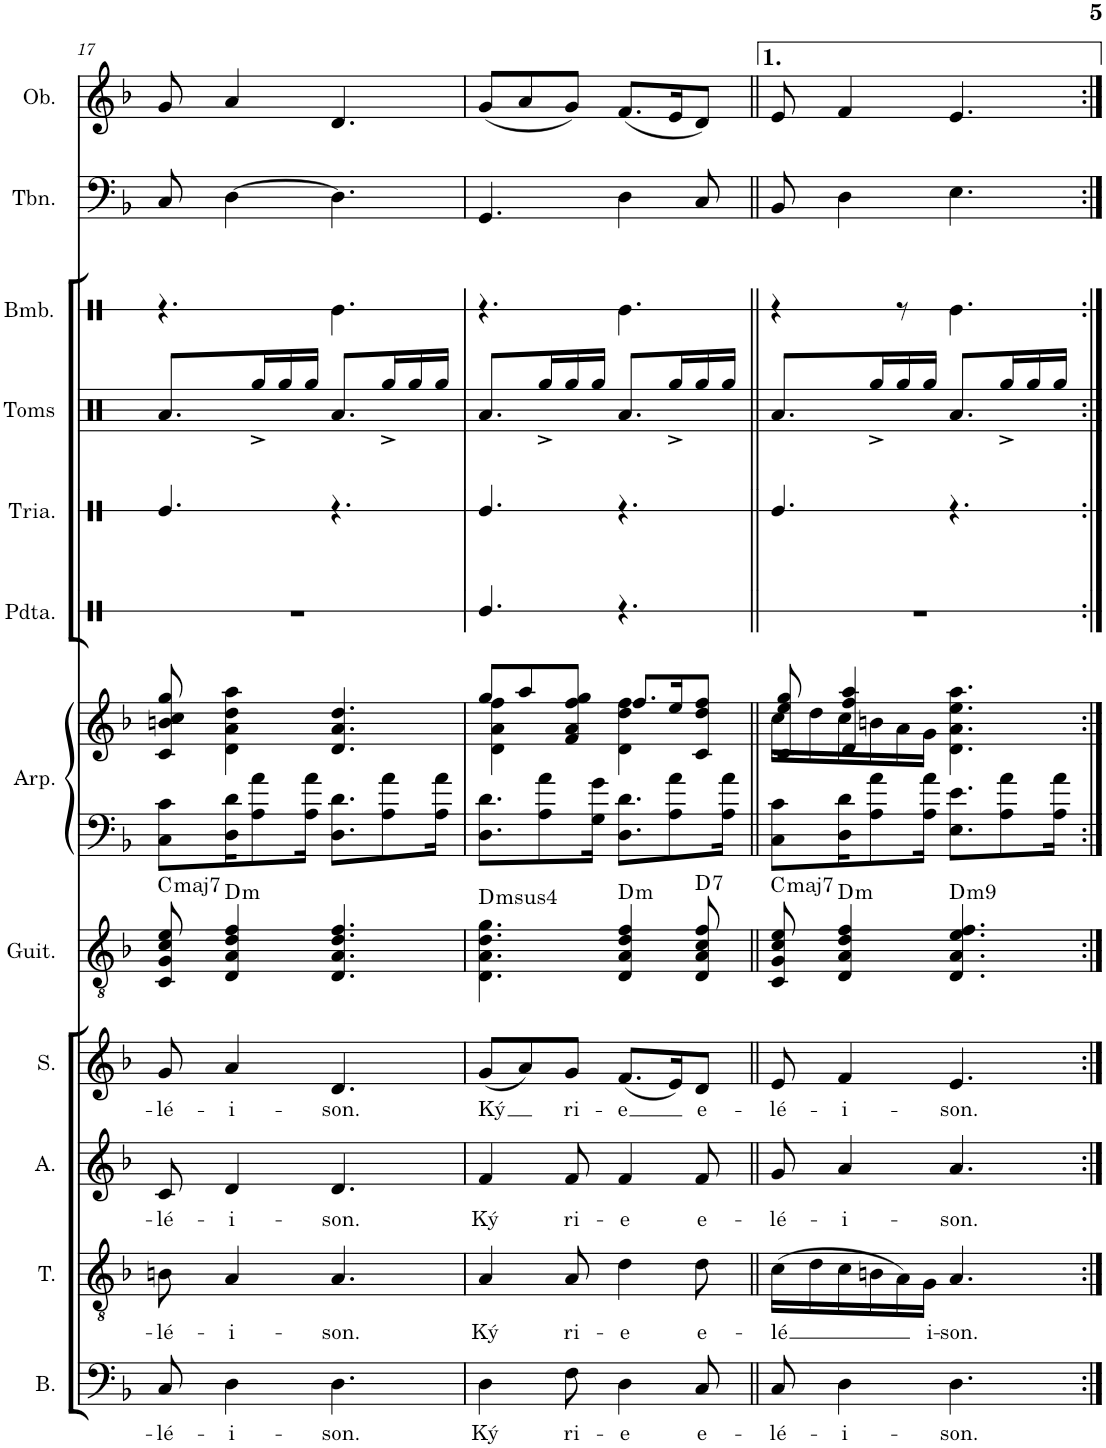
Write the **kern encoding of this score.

**kern	**text	**kern	**text	**kern	**text	**kern	**text	**kern	**harte	**kern	**kern	**kern	**kern	**kern	**kern	**kern	**kern
*part12	*part12	*part11	*part11	*part10	*part10	*part9	*part9	*part8	*part8	*part7	*part7	*part6	*part5	*part4	*part3	*part2	*part1
*staff13	*staff13	*staff12	*staff12	*staff11	*staff11	*staff10	*staff10	*staff9	*	*staff8	*staff7	*staff6	*staff5	*staff4	*staff3	*staff2	*staff1
*I"Bajo	*	*I"Tenor	*	*I"Alto	*	*I"Soprano	*	*I"Guitarra acústica	*	*I"Arpa	*	*I"Pandereta	*I"Triángulo	*I"Toms	*I"Bombo	*I"Trombón	*I"Oboe
*I'B.	*	*I'T.	*	*I'A.	*	*I'S.	*	*I'Guit.	*	*I'Arp.	*	*I'Pdta.	*	*I'Toms	*I'Bmb.	*I'Tbn.	*I'Ob.
!!LO:PB:g=z
*clefF4	*	*clefGv2	*	*clefG2	*	*clefG2	*	*clefGv2	*	*clefF4	*clefG2	*clefX	*clefX	*clefX	*clefX	*clefF4	*clefG2
*k[b-]	*	*k[b-]	*	*k[b-]	*	*k[b-]	*	*k[b-]	*	*k[b-]	*k[b-]	*k[]	*k[]	*k[]	*k[]	*k[b-]	*k[b-]
*M6/8	*	*M6/8	*	*M6/8	*	*M6/8	*	*M6/8	*	*M6/8	*M6/8	*M6/8	*M6/8	*M6/8	*M6/8	*M6/8	*M6/8
=17	=17	=17	=17	=17	=17	=17	=17	=17	=17	=17	=17	=17	=17	=17	=17	=17	=17
!	!LO:LY:b	!	!LO:LY:b	!	!LO:LY:b	!	!LO:LY:b	!	!LO:H:kt=maj7	!	!	!	!	!	!	!	!
8C/	-lé-	8Bn\	-lé-	8c/	-lé-	8g/	-lé-	8C/ 8G/ 8c/ 8e/	C:maj7	8C\ 8c\L	8c/ 8bn/ 8cc/ 8gg/	2.r	4.Re/	8.Ra/L	4.r	8C/	8g/
!	!LO:LY:b	!	!LO:LY:b	!	!LO:LY:b	!	!LO:LY:b	!	!LO:H:kt=m	!	!	!	!	!	!	!	!
4D\	-i-	4A/	-i-	4d/	-i-	4a/	-i-	4D/ 4A/ 4d/ 4f/	D:min	16D\ 16d\K	4d\ 4a\ 4dd\ 4aa\	.	.	.	.	[4D\	4a/
.	.	.	.	.	.	.	.	.	.	8A\ 8a\	.	.	.	16Rgg^/L	.	.	.
.	.	.	.	.	.	.	.	.	.	.	.	.	.	16Rgg/	.	.	.
.	.	.	.	.	.	.	.	.	.	16A\ 16a\Jk	.	.	.	16Rgg/JJ	.	.	.
!	!LO:LY:b	!	!LO:LY:b	!	!LO:LY:b	!	!LO:LY:b	!	!	!	!	!	!	!	!	!	!
4.D\	-son.	4.A/	-son.	4.d/	-son.	4.d/	-son.	4.D/ 4.A/ 4.d/ 4.f/	.	8.D\ 8.d\L	4.d/ 4.a/ 4.dd/	.	4.r	8.Ra/L	4.Re\	4.D\]	4.d/
.	.	.	.	.	.	.	.	.	.	8A\ 8a\	.	.	.	16Rgg^/L	.	.	.
.	.	.	.	.	.	.	.	.	.	.	.	.	.	16Rgg/	.	.	.
.	.	.	.	.	.	.	.	.	.	16A\ 16a\Jk	.	.	.	16Rgg/JJ	.	.	.
=18	=18	=18	=18	=18	=18	=18	=18	=18	=18	=18	=18	=18	=18	=18	=18	=18	=18
!	!LO:LY:b	!	!LO:LY:b	!	!LO:LY:b	!	!LO:LY:b	!	!LO:H:kt=4	!	!	!	!	!	!	!	!
*	*	*	*	*	*	*	*	*	*	*	*^	*	*	*	*	*	*
4D\	Ký	4A/	Ký	4f/	Ký	(8g/L	Ký	4.D\ 4.A\ 4.d\ 4.g\	D:sus4	8.D\ 8.d\L	8gg/L	4d\ 4a\ 4ff\	4.Re/	4.Re/	8.Ra/L	4.r	4.GG/	(8g/L
.	.	.	.	.	.	8a/)	.	.	.	.	8aa/	.	.	.	.	.	.	8a/
.	.	.	.	.	.	.	.	.	.	8A\ 8a\	.	.	.	.	16Rgg^/L	.	.	.
!	!LO:LY:b	!	!LO:LY:b	!	!LO:LY:b	!	!LO:LY:b	!	!	!	!	!	!	!	!	!	!	!
8F\	ri-	8A/	ri-	8f/	ri-	8g/J	ri-	.	.	.	8f/ 8a/ 8ff/ 8gg/J	8ryy	.	.	16Rgg/	.	.	8g/J)
.	.	.	.	.	.	.	.	.	.	16G\ 16g\Jk	.	.	.	.	16Rgg/JJ	.	.	.
!	!LO:LY:b	!	!LO:LY:b	!	!LO:LY:b	!	!LO:LY:b	!	!LO:H:kt=m	!	!	!	!	!	!	!	!	!
4D\	-e	4d\	-e	4f/	-e	(8.f/L	-e	4D/ 4A/ 4d/ 4f/	D:min	8.D\ 8.d\L	8.ff/L	4d\ 4dd\ 4ff\	4.r	4.r	8.Ra/L	4.Re\	4D\	(8.f/L
.	.	.	.	.	.	16e/K)	.	.	.	8A\ 8a\	16ee/K	.	.	.	16Rgg^/L	.	.	16e/K
!	!LO:LY:b	!	!LO:LY:b	!	!LO:LY:b	!	!LO:LY:b	!	!LO:H:kt=7	!	!	!	!	!	!	!	!	!
8C/	e-	8d\	e-	8f/	e-	8d/J	e-	8D/ 8A/ 8c/ 8fn/	D:7	.	8c/ 8dd/ 8ff/J	8ryy	.	.	16Rgg/	.	8C/	8d/J)
.	.	.	.	.	.	.	.	.	.	16A\ 16a\Jk	.	.	.	.	16Rgg/JJ	.	.	.
=19||	=19||	=19||	=19||	=19||	=19||	=19||	=19||	=19||	=19||	=19||	=19||	=19||	=19||	=19||	=19||	=19||	=19||	=19||
!	!LO:LY:b	!	!LO:LY:b	!	!LO:LY:b	!	!LO:LY:b	!	!LO:H:kt=maj7	!	!	!	!	!	!	!	!	!
8C/	-lé-	(16c\LL	-lé	8g/	-lé-	8e/	-lé-	8C/ 8G/ 8c/ 8e/	C:maj7	8C\ 8c\L	8c/ 8ee/ 8gg/	16cc\LL	2.r	4.Re/	8.Ra/L	4r	8BB-/	8e/
.	.	16d\	.	.	.	.	.	.	.	.	.	16dd\	.	.	.	.	.	.
!	!LO:LY:b	!	!	!	!LO:LY:b	!	!LO:LY:b	!	!LO:H:kt=m	!	!	!	!	!	!	!	!	!
4D\	-i-	16c\	.	4a/	-i-	4f/	-i-	4D/ 4A/ 4d/ 4f/	D:min	16D\ 16d\K	4d/ 4ff/ 4aa/	16cc\	.	.	.	.	4D\	4f/
.	.	16Bn\	.	.	.	.	.	.	.	8A\ 8a\	.	16bn\	.	.	16Rgg^/L	.	.	.
.	.	16A\)	.	.	.	.	.	.	.	.	.	16a\	.	.	16Rgg/	8r	.	.
!	!	!	!LO:LY:b	!	!	!	!	!	!	!	!	!	!	!	!	!	!	!
.	.	16G\JJ	i-	.	.	.	.	.	.	16A\ 16a\Jk	.	16g\JJ	.	.	16Rgg/JJ	.	.	.
!	!LO:LY:b	!	!LO:LY:b	!	!LO:LY:b	!	!LO:LY:b	!	!LO:H:kt=m9	!	!	!	!	!	!	!	!	!
4.D\	-son.	4.A/	-son.	4.a/	-son.	4.e/	-son.	4.D/ 4.A/ 4.e/ 4.f/	D:min9	8.E\ 8.e\L	4.d\ 4.a\ 4.ee\ 4.aa\	4.ryy	.	4.r	8.Ra/L	4.Re\	4.E\	4.e/
.	.	.	.	.	.	.	.	.	.	8A\ 8a\	.	.	.	.	16Rgg^/L	.	.	.
.	.	.	.	.	.	.	.	.	.	.	.	.	.	.	16Rgg/	.	.	.
.	.	.	.	.	.	.	.	.	.	16A\ 16a\Jk	.	.	.	.	16Rgg/JJ	.	.	.
*	*	*	*	*	*	*	*	*	*	*	*v	*v	*	*	*	*	*	*
=:|!	=:|!	=:|!	=:|!	=:|!	=:|!	=:|!	=:|!	=:|!	=:|!	=:|!	=:|!	=:|!	=:|!	=:|!	=:|!	=:|!	=:|!
*-	*-	*-	*-	*-	*-	*-	*-	*-	*-	*-	*-	*-	*-	*-	*-	*-	*-
